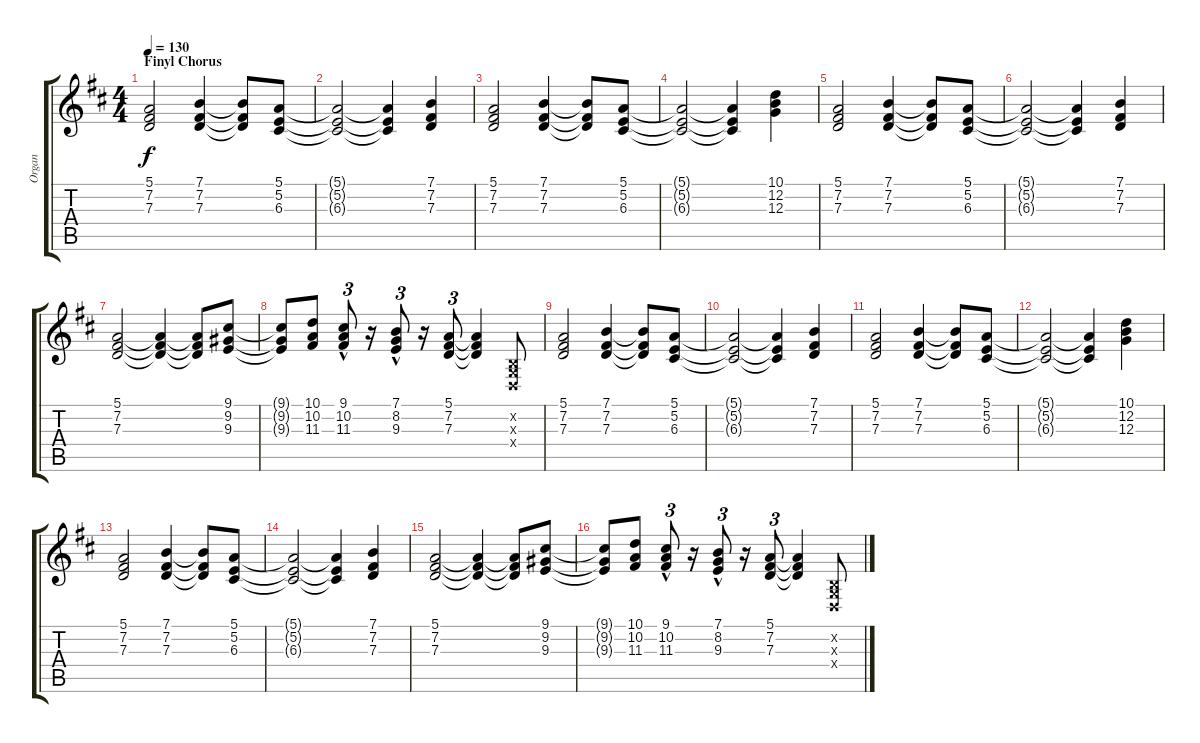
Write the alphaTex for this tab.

\track ("Organ" "Organ") {instrument lead2sawtooth}
\staff {score tabs}
\tuning (E4 B3 G3 D3 A2 E2) {hide}
\ts (4 4)
\section ("" "Finyl Chorus")
\tempo 130
\clef g2
\ks d
(5.1 7.2 7.3).2{dy f volume 11} (7.1 7.2 7.3).4 (7.1{t} 7.2{t} 7.3{t}).8 (5.1 5.2 6.3).8 |
(5.1{t} 5.2{t} 6.3{t}).2 (5.1{t} 5.2{t} 6.3{t}).4 (7.1 7.2 7.3).4 |
(5.1 7.2 7.3).2 (7.1 7.2 7.3).4 (7.1{t} 7.2{t} 7.3{t}).8 (5.1 5.2 6.3).8 |
(5.1{t} 5.2{t} 6.3{t}).2 (5.1{t} 5.2{t} 6.3{t}).4 (10.1 12.2 12.3).4 |
(5.1 7.2 7.3).2 (7.1 7.2 7.3).4 (7.1{t} 7.2{t} 7.3{t}).8 (5.1 5.2 6.3).8 |
(5.1{t} 5.2{t} 6.3{t}).2 (5.1{t} 5.2{t} 6.3{t}).4 (7.1 7.2 7.3).4 |
(5.1 7.2 7.3).2 (5.1{t} 7.2{t} 7.3{t}).4 (5.1{t} 7.2{t} 7.3{t}).8 (9.1 9.2 9.3).8 |
(9.1{t} 9.2{t} 9.3{t}).8 (10.1 10.2 11.3).8 (9.1 10.2{hac} 11.3{hac}).8{tu (3 2)} r.16 (7.1 8.2{hac} 9.3{hac}).8{tu (3 2)} r.16 (5.1 7.2 7.3).8{tu (3 2)} (5.1{t} 7.2{t} 7.3{t}).4 (0.2{x} 0.3{x} 0.4{x}).8 |
(5.1 7.2 7.3).2 (7.1 7.2 7.3).4 (7.1{t} 7.2{t} 7.3{t}).8 (5.1 5.2 6.3).8 |
(5.1{t} 5.2{t} 6.3{t}).2 (5.1{t} 5.2{t} 6.3{t}).4 (7.1 7.2 7.3).4 |
(5.1 7.2 7.3).2 (7.1 7.2 7.3).4 (7.1{t} 7.2{t} 7.3{t}).8 (5.1 5.2 6.3).8 |
(5.1{t} 5.2{t} 6.3{t}).2 (5.1{t} 5.2{t} 6.3{t}).4 (10.1 12.2 12.3).4 |
(5.1 7.2 7.3).2 (7.1 7.2 7.3).4 (7.1{t} 7.2{t} 7.3{t}).8 (5.1 5.2 6.3).8 |
(5.1{t} 5.2{t} 6.3{t}).2 (5.1{t} 5.2{t} 6.3{t}).4 (7.1 7.2 7.3).4 |
(5.1 7.2 7.3).2 (5.1{t} 7.2{t} 7.3{t}).4 (5.1{t} 7.2{t} 7.3{t}).8 (9.1 9.2 9.3).8 |
(9.1{t} 9.2{t} 9.3{t}).8 (10.1 10.2 11.3).8 (9.1 10.2{hac} 11.3{hac}).8{tu (3 2)} r.16 (7.1 8.2{hac} 9.3{hac}).8{tu (3 2)} r.16 (5.1 7.2 7.3).8{tu (3 2)} (5.1{t} 7.2{t} 7.3{t}).4 (0.2{x} 0.3{x} 0.4{x}).8
